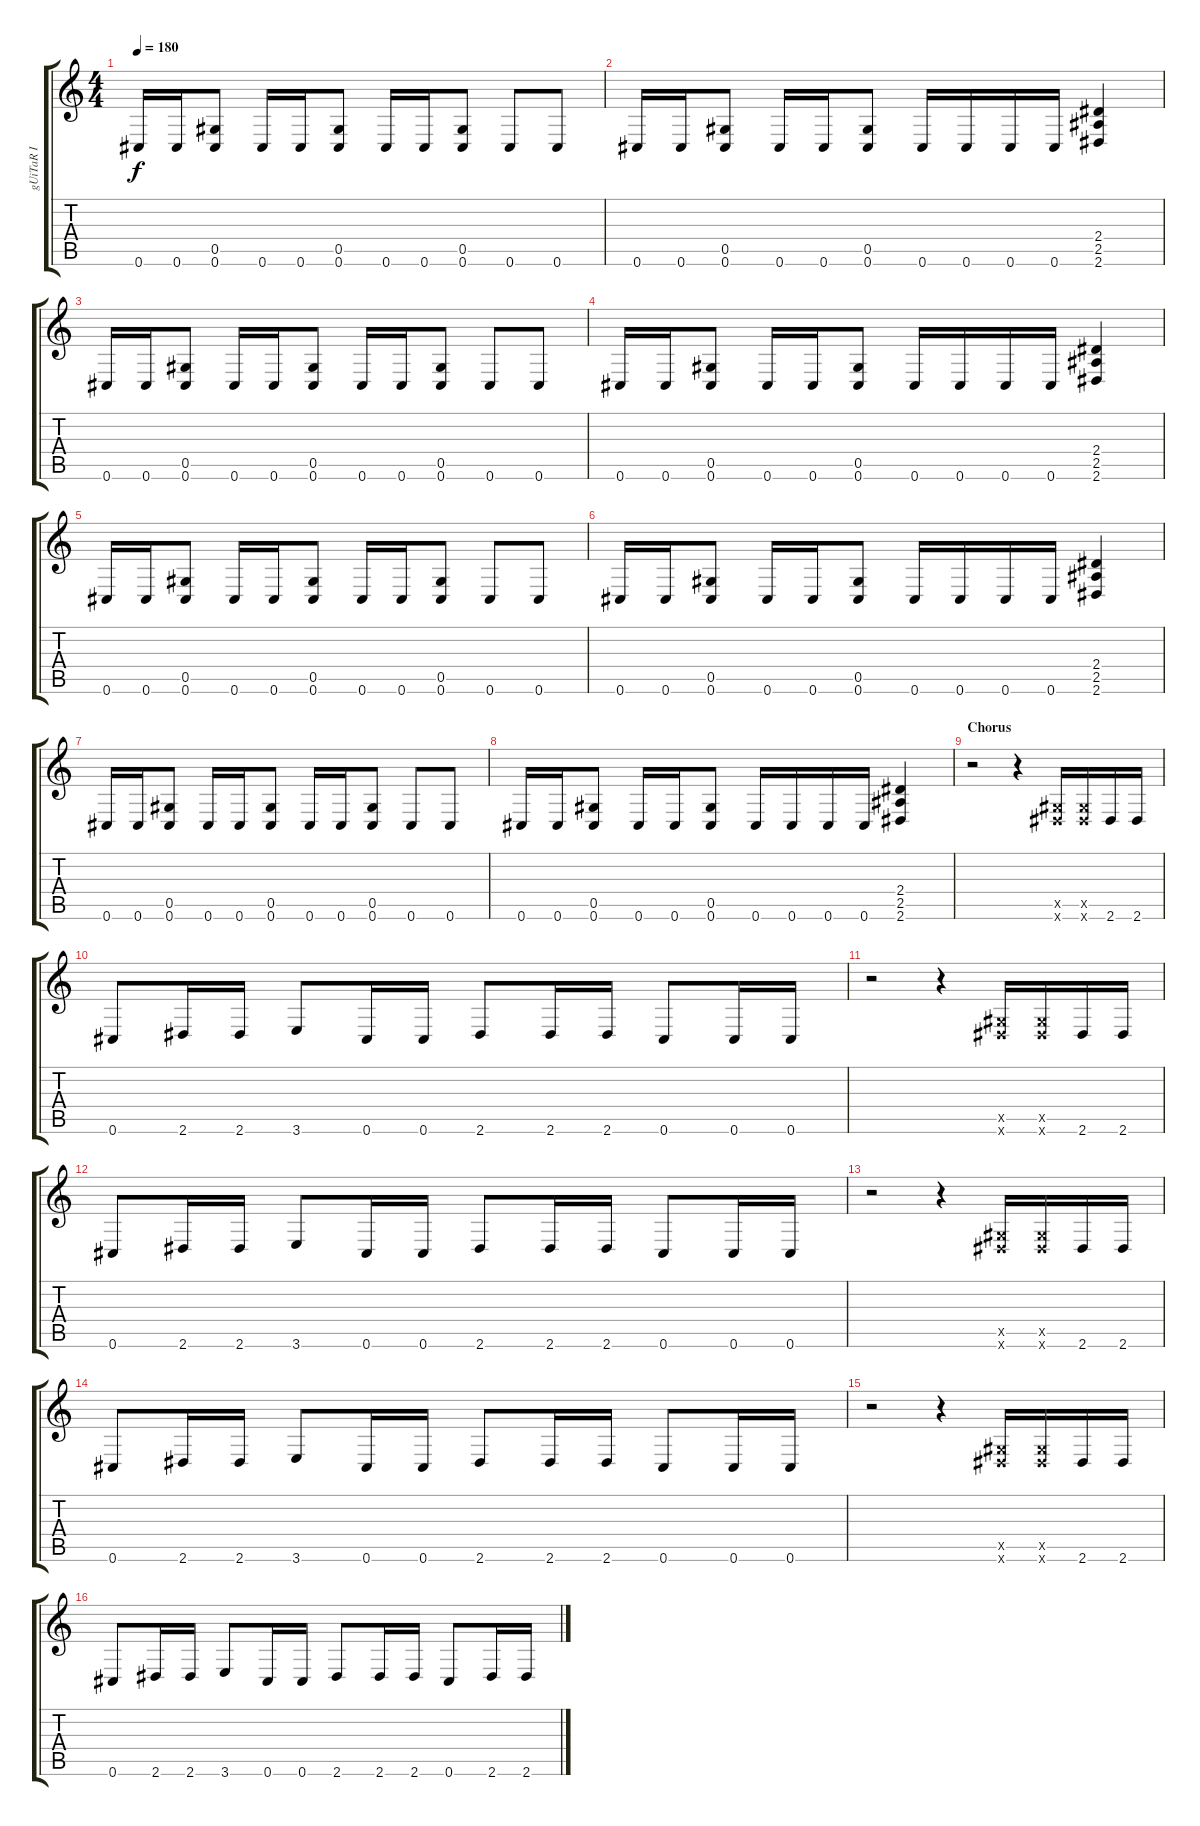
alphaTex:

\track ("gUiTaR I" "gUiTaR I") {instrument overdrivenguitar}
\staff {score tabs}
\tuning (Eb4 Bb3 Gb3 Db3 Ab2 Db2) {hide}
\ts (4 4)
\tempo 180
\clef g2
\ks c
0.6.16{dy f} 0.6.16 (0.5 0.6).8 0.6.16 0.6.16 (0.5 0.6).8 0.6.16 0.6.16 (0.5 0.6).8 0.6.8 0.6.8 |
0.6.16 0.6.16 (0.5 0.6).8 0.6.16 0.6.16 (0.5 0.6).8 0.6.16 0.6.16 0.6.16 0.6.16 (2.4 2.5 2.6).4 |
0.6.16 0.6.16 (0.5 0.6).8 0.6.16 0.6.16 (0.5 0.6).8 0.6.16 0.6.16 (0.5 0.6).8 0.6.8 0.6.8 |
0.6.16 0.6.16 (0.5 0.6).8 0.6.16 0.6.16 (0.5 0.6).8 0.6.16 0.6.16 0.6.16 0.6.16 (2.4 2.5 2.6).4 |
0.6.16 0.6.16 (0.5 0.6).8 0.6.16 0.6.16 (0.5 0.6).8 0.6.16 0.6.16 (0.5 0.6).8 0.6.8 0.6.8 |
0.6.16 0.6.16 (0.5 0.6).8 0.6.16 0.6.16 (0.5 0.6).8 0.6.16 0.6.16 0.6.16 0.6.16 (2.4 2.5 2.6).4 |
0.6.16 0.6.16 (0.5 0.6).8 0.6.16 0.6.16 (0.5 0.6).8 0.6.16 0.6.16 (0.5 0.6).8 0.6.8 0.6.8 |
0.6.16 0.6.16 (0.5 0.6).8 0.6.16 0.6.16 (0.5 0.6).8 0.6.16 0.6.16 0.6.16 0.6.16 (2.4 2.5 2.6).4 |
\section ("" "Chorus")
r.2 r.4 (0.5{x} 2.6{x}).16 (0.5{x} 2.6{x}).16 2.6.16 2.6.16 |
0.6.8 2.6.16 2.6.16 3.6.8 0.6.16 0.6.16 2.6.8 2.6.16 2.6.16 0.6.8 0.6.16 0.6.16 |
r.2 r.4 (0.5{x} 2.6{x}).16 (0.5{x} 2.6{x}).16 2.6.16 2.6.16 |
0.6.8 2.6.16 2.6.16 3.6.8 0.6.16 0.6.16 2.6.8 2.6.16 2.6.16 0.6.8 0.6.16 0.6.16 |
r.2 r.4 (0.5{x} 2.6{x}).16 (0.5{x} 2.6{x}).16 2.6.16 2.6.16 |
0.6.8 2.6.16 2.6.16 3.6.8 0.6.16 0.6.16 2.6.8 2.6.16 2.6.16 0.6.8 0.6.16 0.6.16 |
r.2 r.4 (0.5{x} 2.6{x}).16 (0.5{x} 2.6{x}).16 2.6.16 2.6.16 |
0.6.8 2.6.16 2.6.16 3.6.8 0.6.16 0.6.16 2.6.8 2.6.16 2.6.16 0.6.8 2.6.16 2.6.16
